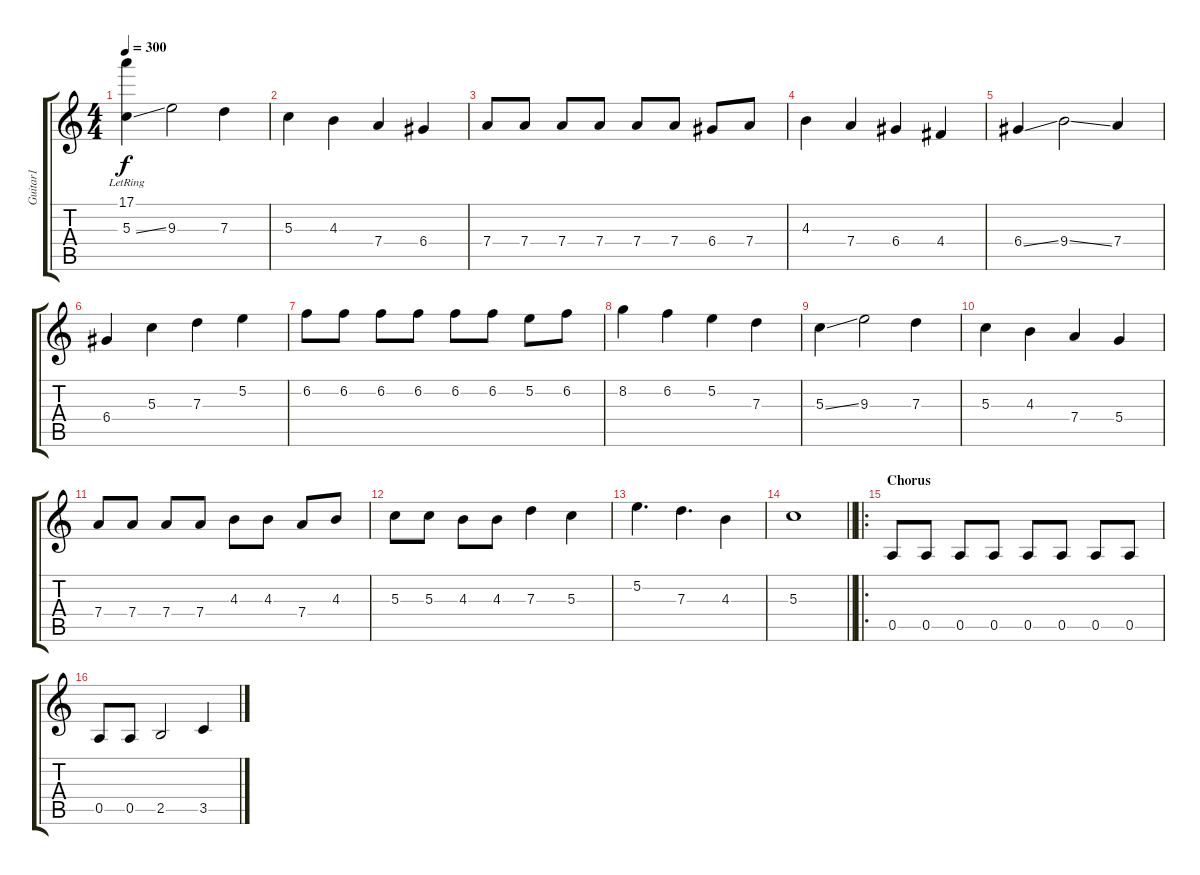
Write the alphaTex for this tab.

\track ("Guitar1" "Guitar1") {instrument overdrivenguitar}
\staff {score tabs}
\tuning (E4 B3 G3 D3 A2 E2) {hide}
\ts (4 4)
\tempo 300
\clef g2
\ks c
(17.1{lr} 5.3{ss}).4{dy f} 9.3.2 7.3.4 |
5.3.4 4.3.4 7.4.4 6.4.4 |
7.4.8 7.4.8 7.4.8 7.4.8 7.4.8 7.4.8 6.4.8 7.4.8 |
4.3.4 7.4.4 6.4.4 4.4.4 |
6.4{ss}.4 9.4{ss}.2 7.4.4 |
6.4.4 5.3.4 7.3.4 5.2.4 |
6.2.8 6.2.8 6.2.8 6.2.8 6.2.8 6.2.8 5.2.8 6.2.8 |
8.2.4 6.2.4 5.2.4 7.3.4 |
5.3{ss}.4 9.3.2 7.3.4 |
5.3.4 4.3.4 7.4.4 5.4.4 |
7.4.8 7.4.8 7.4.8 7.4.8 4.3.8 4.3.8 7.4.8 4.3.8 |
5.3.8 5.3.8 4.3.8 4.3.8 7.3.4 5.3.4 |
5.2.4{d} 7.3.4{d} 4.3.4 |
\barLineRight lightlight
5.3.1 |
\ro
\section ("" "Chorus")
0.5.8 0.5.8 0.5.8 0.5.8 0.5.8 0.5.8 0.5.8 0.5.8 |
0.5.8 0.5.8 2.5.2 3.5.4
